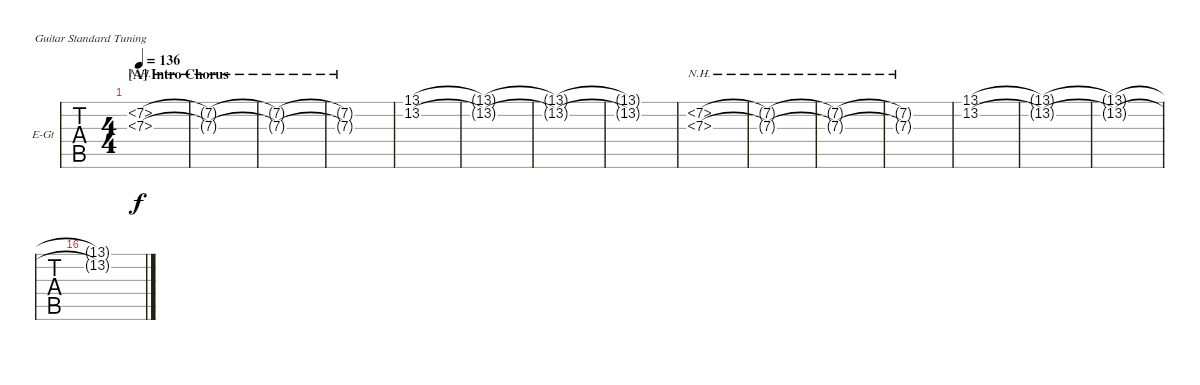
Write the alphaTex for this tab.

\defaultSystemsLayout 4
\bracketExtendMode groupsimilarinstruments
\firstSystemTrackNameOrientation horizontal
\otherSystemsTrackNameOrientation horizontal
\defaultBarNumberDisplay FirstOfSystem
\track ("Lead" "E-Gt") {multiBarRest instrument distortionguitar}
\staff {tabs}
\tuning (E4 B3 G3 D3 A2 E2)
\ts (4 4)
\section ("A" "Intro Chorus")
\ac
\tempo 136
\clef g2
\ks c
(7.3{nh} 7.2{nh}).1{dy f instrument distortionguitar} |
(7.3{nh t} 7.2{nh t}).1 |
(7.2{nh t} 7.3{nh t}).1 |
(7.3{nh t} 7.2{nh t}).1 |
(13.2 13.1).1 |
(13.2{t} 13.1{t}).1 |
(13.1{t} 13.2{t}).1 |
(13.2{t} 13.1{t}).1 |
(7.3{nh} 7.2{nh}).1 |
(7.3{nh t} 7.2{nh t}).1 |
(7.3{nh t} 7.2{nh t}).1 |
(7.3{nh t} 7.2{nh t}).1 |
(13.2 13.1).1 |
(13.2{t} 13.1{t}).1 |
(13.1{t} 13.2{t}).1 |
(13.2{t} 13.1{t}).1
